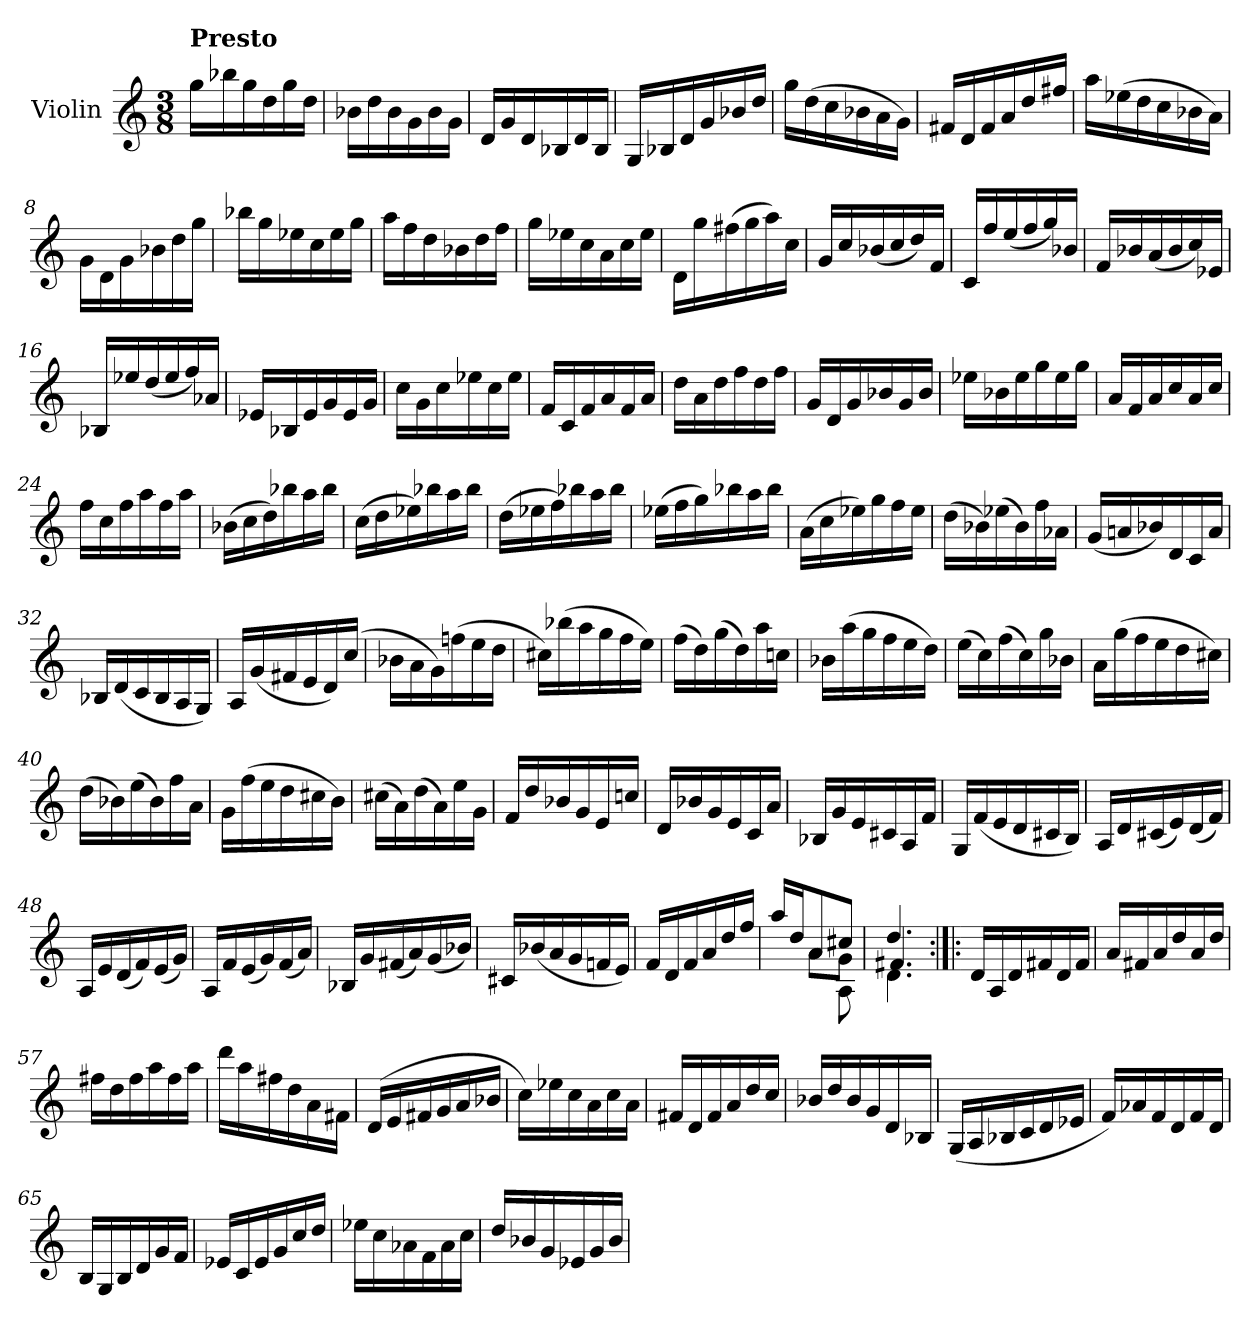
**kern
*part1
*staff1
*I"Violin
*I'Vln.
*clefG2
*k[]
*M3/8
=1
!LO:TX:a:B:t=Presto
16gg\LL
16bb-X\
16gg\
16dd\
16gg\
16dd\JJ
=2
16b-X\LL
16dd\
16b-\
16g\
16b-\
16g\JJ
=3
16d/LL
16g/
16d/
16B-X/
16d/
16B-/JJ
=4
16G/LL
16B-X/
16d/
16g/
16b-X/
16dd/JJ
=5
16gg\LL
(>16dd\
16cc\
16b-X\
16a\
16g\JJ)
=6
16f#X/LL
16d/
16f#/
16a/
16dd/
16ff#X/JJ
=7
16aa\LL
(>16ee-X\
16dd\
16cc\
16b-X\
16a\JJ)
=8
16g\LL
16d\
16g\
16b-X\
16dd\
16gg\JJ
=9
16bb-X\LL
16gg\
16ee-X\
16cc\
16ee-\
16gg\JJ
=10
16aa\LL
16ff\
16dd\
16b-X\
16dd\
16ff\JJ
=11
16gg\LL
16ee-X\
16cc\
16a\
16cc\
16ee-\JJ
=12
16d\LL
16gg\
(>16ff#X\
16gg\
16aa\)
16cc\JJ
=13
16g/LL
16cc/
(<16b-X/
16cc/
16dd/)
16f/JJ
=14
16c/LL
16ff/
(<16ee/
16ff/
16gg/)
16b-X/JJ
=15
16f/LL
16b-X/
(<16a/
16b-/
16cc/)
16e-X/JJ
=16
16B-X/LL
16ee-X/
(<16dd/
16ee-/
16ff/)
16a-X/JJ
=17
16e-X/LL
16B-X/
16e-/
16g/
16e-/
16g/JJ
=18
16cc\LL
16g\
16cc\
16ee-X\
16cc\
16ee-\JJ
=19
16f/LL
16c/
16f/
16a/
16f/
16a/JJ
=20
16dd\LL
16a\
16dd\
16ff\
16dd\
16ff\JJ
=21
16g/LL
16d/
16g/
16b-X/
16g/
16b-/JJ
=22
16ee-X\LL
16b-X\
16ee-\
16gg\
16ee-\
16gg\JJ
=23
16a/LL
16f/
16a/
16cc/
16a/
16cc/JJ
=24
16ff\LL
16cc\
16ff\
16aa\
16ff\
16aa\JJ
=25
(>16b-X\LL
16cc\
16dd\)
16bb-X\
16aa\
16bb-\JJ
=26
(>16cc\LL
16dd\
16ee-X\)
16bb-X\
16aa\
16bb-\JJ
=27
(>16dd\LL
16ee-X\
16ff\)
16bb-X\
16aa\
16bb-\JJ
=28
(>16ee-X\LL
16ff\
16gg\)
16bb-X\
16aa\
16bb-\JJ
=29
(>16a\LL
16cc\
16ee-X\)
16gg\
16ff\
16ee-\JJ
=30
(>16dd\LL
16b-X\)
(>16ee-X\
16b-\)
16ff\
16a-X\JJ
=31
(<16g/LL
16an/
16b-X/)
16d/
16c/
16a/JJ
=32
16B-X/LL
(<16d/
16c/
16B-/
16A/
16G/JJ)
=33
16A/LL
(<16g/
16f#X/
16e/
16d/)
(>16cc/JJ
=34
16b-X\LL
16a\
16g\)
(>16ffn\
16ee\
16dd\JJ
=35
16cc#X\LL)
(>16bb-X\
16aa\
16gg\
16ff\
16ee\JJ)
=36
(>16ff\LL
16dd\)
(>16gg\
16dd\)
16aa\
16ccn\JJ
=37
16b-X\LL
(>16aa\
16gg\
16ff\
16ee\
16dd\JJ)
=38
(>16ee\LL
16cc\)
(>16ff\
16cc\)
16gg\
16b-X\JJ
=39
16a\LL
(>16gg\
16ff\
16ee\
16dd\
16cc#X\JJ)
=40
(>16dd\LL
16b-X\)
(>16ee\
16b-\)
16ff\
16a\JJ
=41
16g\LL
(>16ff\
16ee\
16dd\
16cc#X\
16b\JJ)
=42
(>16cc#X\LL
16a\)
(>16dd\
16a\)
16ee\
16g\JJ
=43
16f/LL
16dd/
16b-X/
16g/
16e/
16ccn/JJ
=44
16d/LL
16b-X/
16g/
16e/
16c/
16a/JJ
=45
16B-X/LL
16g/
16e/
16c#X/
16A/
16f/JJ
=46
16G/LL
(<16f/
16e/
16d/
16c#X/
16B/JJ)
=47
16A/LL
16d/
(<16c#X/
16e/)
(<16d/
16f/JJ)
=48
16A/LL
16e/
(<16d/
16f/)
(<16e/
16g/JJ)
=49
16A/LL
16f/
(<16e/
16g/)
(<16f/
16a/JJ)
=50
16B-X/LL
16g/
(<16f#X/
16a/)
(<16g/
16b-X/JJ)
=51
16c#X/LL
(<16b-X/
16a/
16g/
16fn/
16e/JJ)
=52
16f/LL
16d/
16f/
16a/
16dd/
16ff/JJ
=53
*^
*	*^
16aa/LL	8ryy	8ryy
16dd/J	.	.
8a/	8a\L	8ryy
8cc#X/J	8g\J	8A\
=54	=54	=54
4.dd/	4.d\	4.f#X/
*v	*v	*v
=55:|!|:
16d/LL
16A/
16d/
16f#X/
16d/
16f#/JJ
=56
16a/LL
16f#X/
16a/
16dd/
16a/
16dd/JJ
=57
16ff#X\LL
16dd\
16ff#\
16aa\
16ff#\
16aa\JJ
=58
16ddd\LL
16aa\
16ff#X\
16dd\
16a\
16f#X\JJ
=59
(<16d/LL
16e/
16f#X/
16g/
16a/
16b-X/JJ
=60
16cc\LL)
16ee-X\
16cc\
16a\
16cc\
16a\JJ
=61
16f#X/LL
16d/
16f#/
16a/
16dd/
16cc/JJ
=62
16b-X/LL
16dd/
16b-/
16g/
16d/
16B-X/JJ
=63
(<16G/LL
16A/
16B-X/
16c/
16d/
16e-X/JJ
=64
16f/LL)
16a-X/
16f/
16d/
16f/
16d/JJ
=65
16B/LL
16G/
16B/
16d/
16g/
16f/JJ
=66
16e-X/LL
16c/
16e-/
16g/
16cc/
16dd/JJ
=67
16ee-X\LL
16cc\
16a-X\
16f\
16a-\
16cc\JJ
=68
16dd/LL
16b-X/
16g/
16e-X/
16g/
16b-/JJ
=
*-
